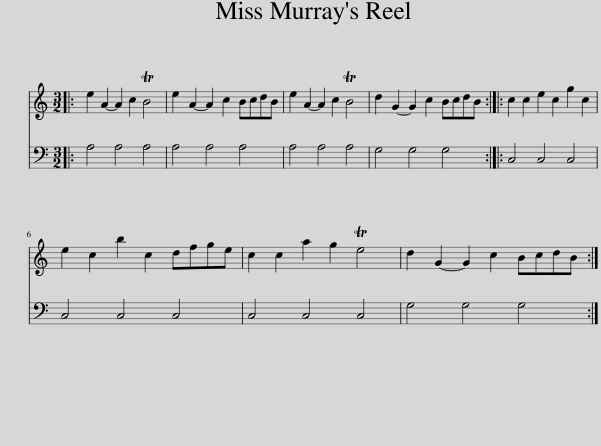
X:1
%%score 1 2
L:1/8
M:3/2
I:linebreak $
K:C
V:1 treble
V:2 bass
V:1
|: e2 A2- A2 c2 TB4 | e2 A2- A2 c2 BcdB | e2 A2- A2 c2 TB4 | d2 G2- G2 c2 BcdB :: c2 c2 e2 c2 g2 c2 |$ %5
 e2 c2 b2 c2 dfge | c2 c2 a2 g2 Te4 | d2 G2- G2 c2 BcdB :| %8
V:2
|: A,4 A,4 A,4 | A,4 A,4 A,4 | A,4 A,4 A,4 | G,4 G,4 G,4 :: C,4 C,4 C,4 |$ %5
 C,4 C,4 C,4 | C,4 C,4 C,4 | G,4 G,4 G,4 :| %8
